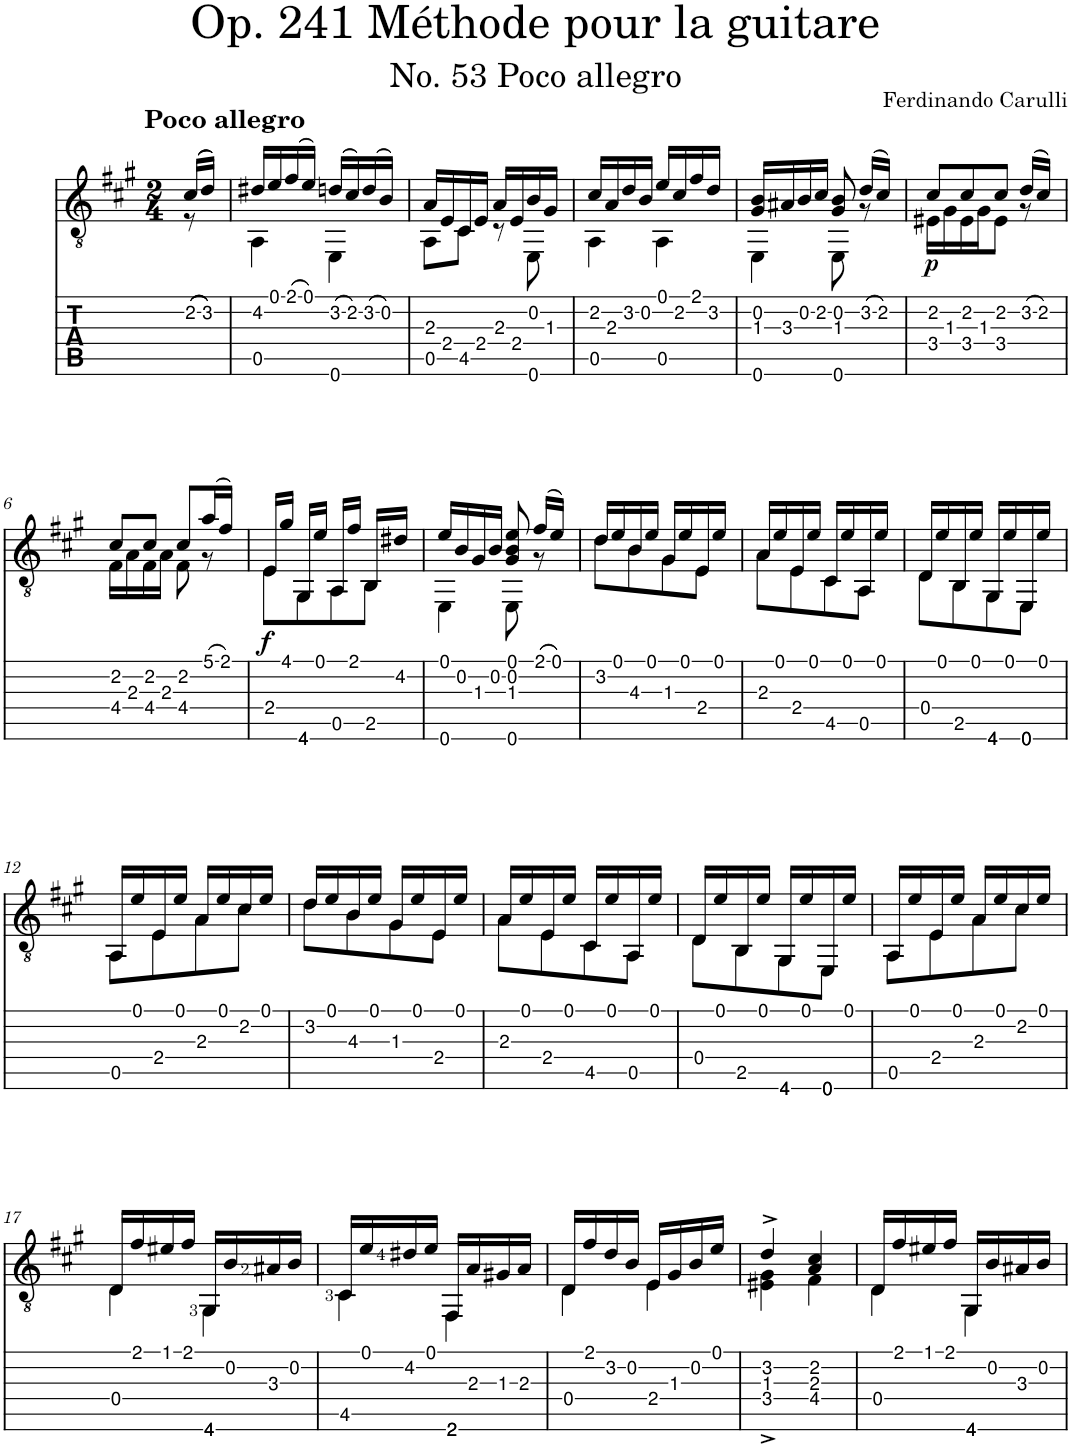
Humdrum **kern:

**kern	**kern	**dynam
*part1	*part1	*part1
*staff2	*staff1	*staff1/2
*I"Classical Guitar	*	*
*I'Guit.	*	*
*stria6	*	*
*	*clefGv2	*
*k[f#c#g#]	*k[f#c#g#]	*
*A:	*A:	*
*M2/4	*M2/4	*
=	=	=
*^	*^	*
!	!	!LO:TX:a:B:t=Poco allegro	!	!
16c#LL	8r	((16c#/LL	8r	.
16dJJ	.	16d/JJ))	.	.
=1	=1	=1	=1	=1
16d#XLL	4AA	16d#X/LL	4AA\	.
16eJ	.	16e/	.	.
16f#L	.	(16f#/	.	.
16eJJ	.	16e/JJ)	.	.
16dnLL	4EE	(>16dn/LL	4EE\	.
16c#J	.	16c#/)	.	.
16dL	.	(>16d/	.	.
16BJJ	.	16B/JJ)	.	.
=2	=2	=2	=2	=2
16ALL	8AAL	16A/LL	8AA\L	.
16EJ	.	16E/	.	.
16C#L	8C#J	16C#/	8C#\J	.
16EJJ	.	16E/JJ	.	.
16ALL	8r	16A/LL	8r	.
16EJ	.	16E/	.	.
16BL	8EE	16B/	8EE\	.
16G#JJ	.	16G#/JJ	.	.
=3	=3	=3	=3	=3
16c#LL	4AA	16c#/LL	4AA\	.
16AJ	.	16A/	.	.
16dL	.	16d/	.	.
16BJJ	.	16B/JJ	.	.
16eLL	4AA	16e/LL	4AA\	.
16c#J	.	16c#/	.	.
16f#L	.	16f#/	.	.
16dJJ	.	16d/JJ	.	.
=4	=4	=4	=4	=4
16G#\ 16B\LL	4EE	16G#/ 16B/LL	4EE\	.
16A#XJ	.	16A#X/	.	.
16BL	.	16B/	.	.
16c#JJ	.	16c#/JJ	.	.
8G#\ 8B\L	8EE	8G#/ 8B/	8EE\	.
16dL	8r	(>16d/LL	8r	.
16c#JJ	.	16c#/JJ)	.	.
=5	=5	=5	=5	=5
!	!	!	!	!LO:DY:b
8c#L	16E#XLL	8c#/L	16E#X\LL	p
.	16G#J	.	16G#\	.
8c#J	16E#L	8c#/	16E#\	.
.	16G#JJ	.	16G#\J	.
8c#L	8E#	8c#/J	8E#\J	.
16dL	8r	(16d/LL	8r	.
16c#JJ	.	16c#/JJ)	.	.
!!LO:LB:g=z	!!
=6	=6	=6	=6	=6
8c#L	16F#LL	8c#/L	16F#\LL	.
.	16AJ	.	16A\	.
8c#J	16F#L	8c#/J	16F#\	.
.	16AJJ	.	16A\JJ	.
8c#L	8F#	8c#/L	8F#\	.
16aL	8r	(16a/L	8r	.
16f#JJ	.	16f#/JJ)	.	.
=7	=7	=7	=7	=7
!	!	!	!	!LO:DY:b
16ELL	8EL	16E/LL	8E\L	f
16g#J	.	16g#/JJ	.	.
16GG#L	8GG#J	16GG#/LL	8GG#\	.
16eJJ	.	16e/JJ	.	.
16AALL	8AAL	16AA/LL	8AA\	.
16f#J	.	16f#/JJ	.	.
16BBL	8BBJ	16BB/LL	8BB\J	.
16d#XJJ	.	16d#X/JJ	.	.
=8	=8	=8	=8	=8
16eLL	4EE	16e/LL	4EE\	.
16BJ	.	16B/	.	.
16G#L	.	16G#/	.	.
16BJJ	.	16B/JJ	.	.
8G#\ 8B\ 8e\L	8EE	8G#/ 8B/ 8e/	8EE\	.
16f#L	8r	(>16f#/LL	8r	.
16eJJ	.	16e/JJ)	.	.
=9	=9	=9	=9	=9
16dLL	8dL	16d/LL	8d\L	.
16eJ	.	16e/	.	.
16BL	8BJ	16B/	8B\	.
16eJJ	.	16e/JJ	.	.
16G#LL	8G#L	16G#/LL	8G#\	.
16eJ	.	16e/	.	.
16EL	8EJ	16E/	8E\J	.
16eJJ	.	16e/JJ	.	.
=10	=10	=10	=10	=10
16ALL	8AL	16A/LL	8A\L	.
16eJ	.	16e/	.	.
16EL	8EJ	16E/	8E\	.
16eJJ	.	16e/JJ	.	.
16C#LL	8C#L	16C#/LL	8C#\	.
16eJ	.	16e/	.	.
16AAL	8AAJ	16AA/	8AA\J	.
16eJJ	.	16e/JJ	.	.
=11	=11	=11	=11	=11
16DLL	8DL	16D/LL	8D\L	.
16eJ	.	16e/	.	.
16BBL	8BBJ	16BB/	8BB\	.
16eJJ	.	16e/JJ	.	.
16GG#LL	8GG#L	16GG#/LL	8GG#\	.
16eJ	.	16e/	.	.
16EEL	8EEJ	16EE/	8EE\J	.
16eJJ	.	16e/JJ	.	.
!!LO:LB:g=z	!!
=12	=12	=12	=12	=12
16AALL	8AAL	16AA/LL	8AA\L	.
16eJ	.	16e/	.	.
16EL	8EJ	16E/	8E\	.
16eJJ	.	16e/JJ	.	.
16ALL	8AL	16A/LL	8A\	.
16eJ	.	16e/	.	.
16c#L	8c#J	16c#/	8c#\J	.
16eJJ	.	16e/JJ	.	.
=13	=13	=13	=13	=13
16dLL	8dL	16d/LL	8d\L	.
16eJ	.	16e/	.	.
16BL	8BJ	16B/	8B\	.
16eJJ	.	16e/JJ	.	.
16G#LL	8G#L	16G#/LL	8G#\	.
16eJ	.	16e/	.	.
16EL	8EJ	16E/	8E\J	.
16eJJ	.	16e/JJ	.	.
=14	=14	=14	=14	=14
16ALL	8AL	16A/LL	8A\L	.
16eJ	.	16e/	.	.
16EL	8EJ	16E/	8E\	.
16eJJ	.	16e/JJ	.	.
16C#LL	8C#L	16C#/LL	8C#\	.
16eJ	.	16e/	.	.
16AAL	8AAJ	16AA/	8AA\J	.
16eJJ	.	16e/JJ	.	.
=15	=15	=15	=15	=15
16DLL	8DL	16D/LL	8D\L	.
16eJ	.	16e/	.	.
16BBL	8BBJ	16BB/	8BB\	.
16eJJ	.	16e/JJ	.	.
16GG#LL	8GG#L	16GG#/LL	8GG#\	.
16eJ	.	16e/	.	.
16EEL	8EEJ	16EE/	8EE\J	.
16eJJ	.	16e/JJ	.	.
=16	=16	=16	=16	=16
16AALL	8AAL	16AA/LL	8AA\L	.
16eJ	.	16e/	.	.
16EL	8EJ	16E/	8E\	.
16eJJ	.	16e/JJ	.	.
16ALL	8AL	16A/LL	8A\	.
16eJ	.	16e/	.	.
16c#L	8c#J	16c#/	8c#\J	.
16eJJ	.	16e/JJ	.	.
!!LO:LB:g=z	!!
=17	=17	=17	=17	=17
16DLL	4D	16D/LL	4D\	.
16f#J	.	16f#/	.	.
16e#XL	.	16e#X/	.	.
16f#JJ	.	16f#/JJ	.	.
16GG#LL	4GG#	16GG#/LL	4GG#\	.
16BJ	.	16B/	.	.
16A#XL	.	16A#X/	.	.
16BJJ	.	16B/JJ	.	.
=18	=18	=18	=18	=18
16C#LL	4C#	16C#/LL	4C#\	.
16eJ	.	16e/	.	.
16d#XL	.	16d#X/	.	.
16eJJ	.	16e/JJ	.	.
16FF#LL	4FF#	16FF#/LL	4FF#\	.
16AJ	.	16A/	.	.
16G#XL	.	16G#X/	.	.
16AJJ	.	16A/JJ	.	.
=19	=19	=19	=19	=19
16DLL	4D	16D/LL	4D\	.
16f#J	.	16f#/	.	.
16dL	.	16d/	.	.
16BJJ	.	16B/JJ	.	.
16ELL	4E	16E/LL	4E\	.
16G#J	.	16G#/	.	.
16BL	.	16B/	.	.
16eJJ	.	16e/JJ	.	.
=20	=20	=20	=20	=20
4d^	4E#X 4G#	4d^/	4E#X\ 4G#\	.
4A 4c#	4F#	4A/ 4c#/	4F#\	.
=21	=21	=21	=21	=21
16DLL	4D	16D/LL	4D\	.
16f#J	.	16f#/	.	.
16e#XL	.	16e#X/	.	.
16f#JJ	.	16f#/JJ	.	.
16GG#LL	4GG#	16GG#/LL	4GG#\	.
16BJ	.	16B/	.	.
16A#XL	.	16A#X/	.	.
16BJJ	.	16B/JJ	.	.
*v	*v	*	*	*
*	*v	*v	*
=	=	=
*-	*-	*-
